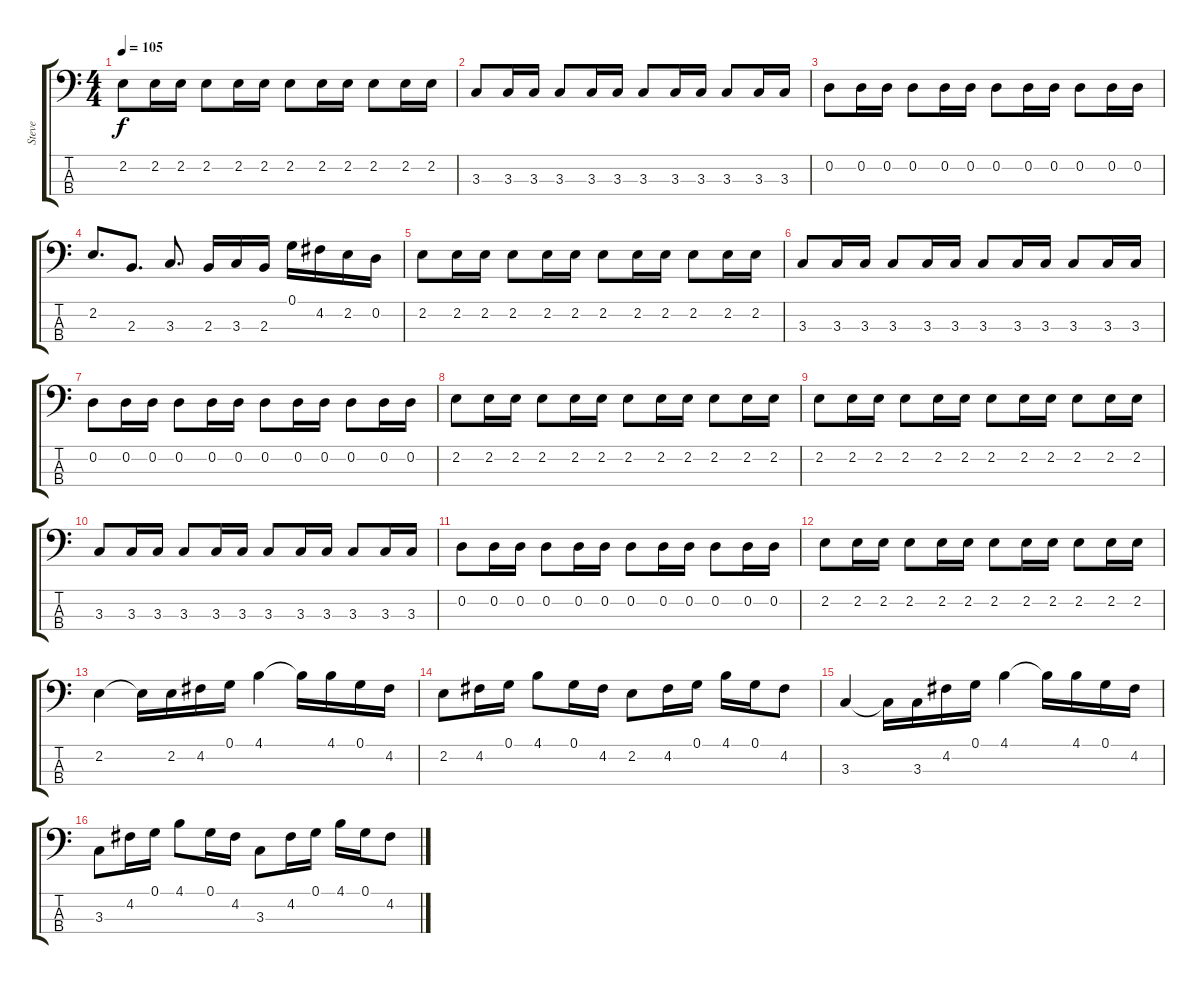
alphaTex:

\track ("Steve" "Steve") {instrument electricbassfinger}
\staff {score tabs}
\tuning (G2 D2 A1 E1) {hide}
\ts (4 4)
\tempo 105
\clef f4
\ks c
2.2.8{dy f} 2.2.16 2.2.16 2.2.8 2.2.16 2.2.16 2.2.8 2.2.16 2.2.16 2.2.8 2.2.16 2.2.16 |
3.3.8 3.3.16 3.3.16 3.3.8 3.3.16 3.3.16 3.3.8 3.3.16 3.3.16 3.3.8 3.3.16 3.3.16 |
0.2.8 0.2.16 0.2.16 0.2.8 0.2.16 0.2.16 0.2.8 0.2.16 0.2.16 0.2.8 0.2.16 0.2.16 |
2.2.8{d} 2.3.8{d} 3.3.8{d} 2.3.16 3.3.16 2.3.16 0.1.16 4.2.16 2.2.16 0.2.16 |
2.2.8 2.2.16 2.2.16 2.2.8 2.2.16 2.2.16 2.2.8 2.2.16 2.2.16 2.2.8 2.2.16 2.2.16 |
3.3.8 3.3.16 3.3.16 3.3.8 3.3.16 3.3.16 3.3.8 3.3.16 3.3.16 3.3.8 3.3.16 3.3.16 |
0.2.8 0.2.16 0.2.16 0.2.8 0.2.16 0.2.16 0.2.8 0.2.16 0.2.16 0.2.8 0.2.16 0.2.16 |
2.2.8 2.2.16 2.2.16 2.2.8 2.2.16 2.2.16 2.2.8 2.2.16 2.2.16 2.2.8 2.2.16 2.2.16 |
2.2.8 2.2.16 2.2.16 2.2.8 2.2.16 2.2.16 2.2.8 2.2.16 2.2.16 2.2.8 2.2.16 2.2.16 |
3.3.8 3.3.16 3.3.16 3.3.8 3.3.16 3.3.16 3.3.8 3.3.16 3.3.16 3.3.8 3.3.16 3.3.16 |
0.2.8 0.2.16 0.2.16 0.2.8 0.2.16 0.2.16 0.2.8 0.2.16 0.2.16 0.2.8 0.2.16 0.2.16 |
2.2.8 2.2.16 2.2.16 2.2.8 2.2.16 2.2.16 2.2.8 2.2.16 2.2.16 2.2.8 2.2.16 2.2.16 |
2.2.4 2.2{t}.16 2.2.16 4.2.16 0.1.16 4.1.4 4.1{t}.16 4.1.16 0.1.16 4.2.16 |
2.2.8 4.2.16 0.1.16 4.1.8 0.1.16 4.2.16 2.2.8 4.2.16 0.1.16 4.1.16 0.1.16 4.2.8 |
3.3.4 3.3{t}.16 3.3.16 4.2.16 0.1.16 4.1.4 4.1{t}.16 4.1.16 0.1.16 4.2.16 |
3.3.8 4.2.16 0.1.16 4.1.8 0.1.16 4.2.16 3.3.8 4.2.16 0.1.16 4.1.16 0.1.16 4.2.8
